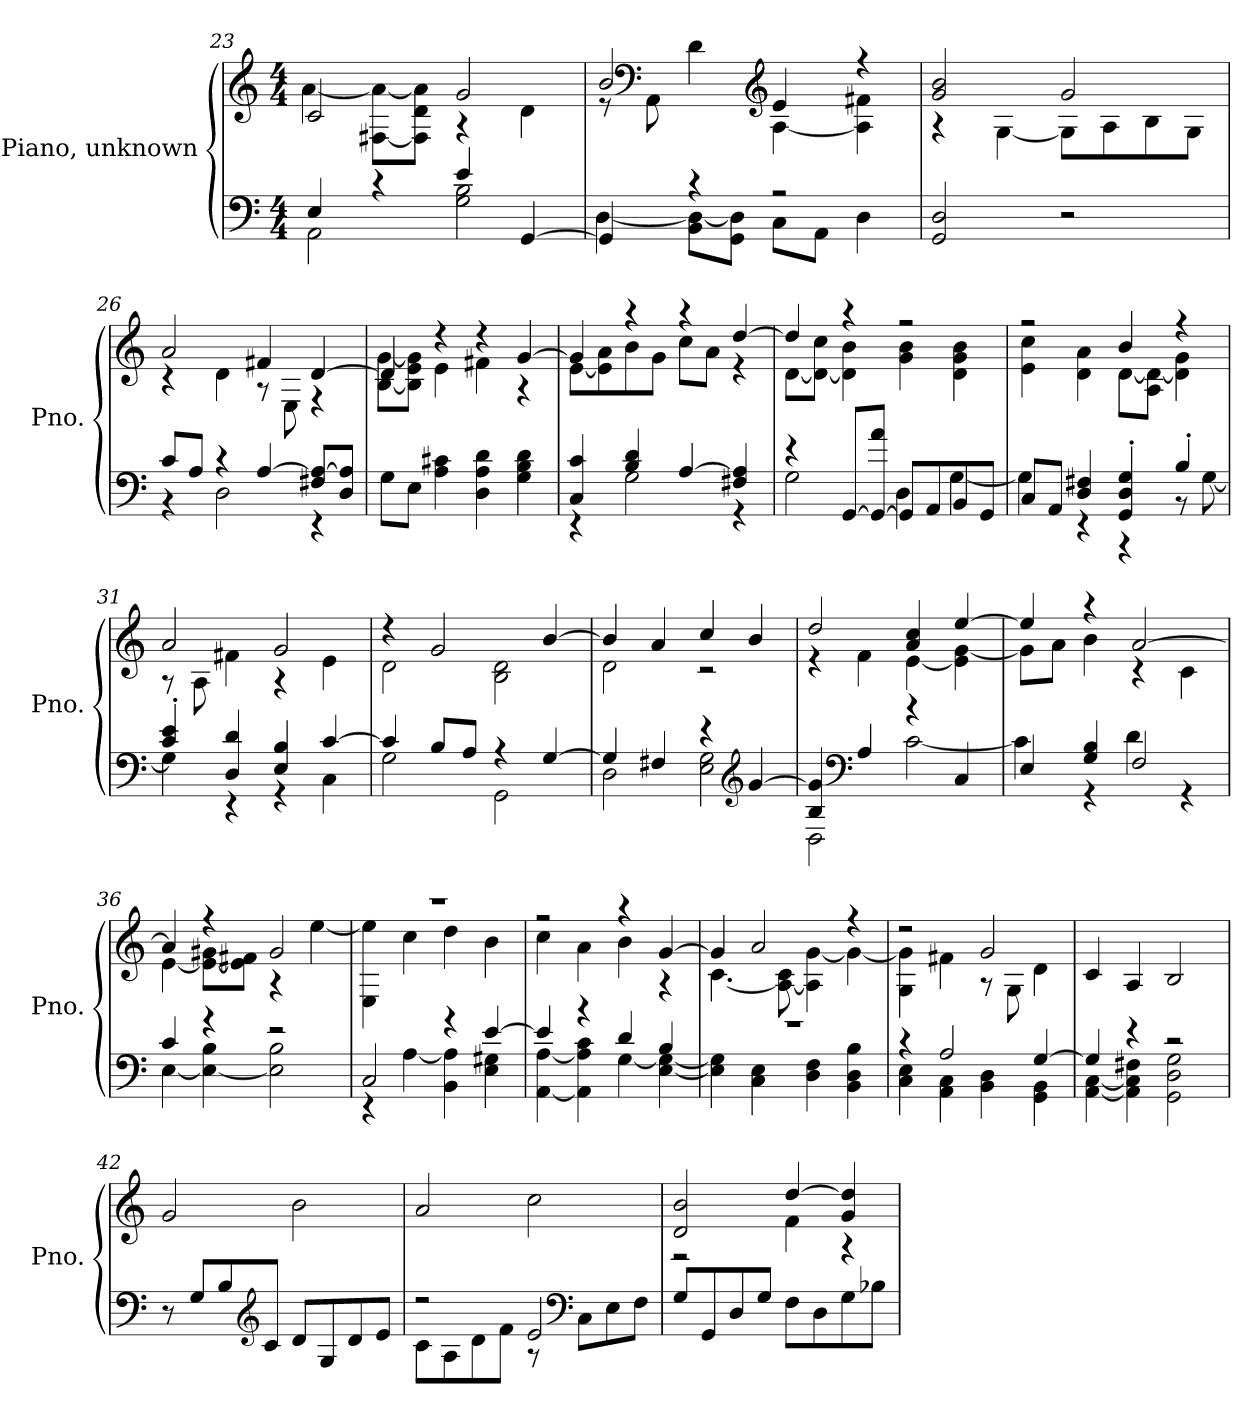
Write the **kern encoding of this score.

**kern	**kern
*part1	*part1
*staff2	*staff1
*I"Piano, unknown	*
*I'Pno.	*
*clefF4	*clefG2
*k[]	*k[]
*M4/4	*M4/4
=23	=23
*^	*^
4E/	2AA\	2c/	[4a\
4r	.	.	[8F#X\ 8a\_L
.	.	.	8F#\] 8d\ 8a\]J
4e/	2G\ 2B\	2g/	4r
[4GG/	.	.	4d\
!!LO:LB:g=z	!!
=24	=24	=24	=24
4GG/]	[4D\	2b/	8r
*	*	*clefF4	*
.	.	.	8AA\
4r	8BB\ 8D\_L	.	4d\
.	8GG\ 8D\]J	.	.
*	*	*clefG2	*
2r	8C\L	4e/	[4A\
.	8AA\J	.	.
.	4D\	4r	4A\] 4f#X\
*v	*v	*	*
=25	=25	=25
2GG/ 2D/	2g/ 2b/	4r
.	.	[4G\
2r	2g/	8G\L]
.	.	8A\
.	.	8B\
.	.	8G\J
=26	=26	=26
*^	*	*
8c/L	4r	2a/	4r
8A/J	.	.	.
4r	2D\	.	4d\
[4A/	.	4f#X/	8r
.	.	.	8E\
8F#X/ 8A/_L	4r	[4d/	4r
8D/ 8A/]J	.	.	.
*v	*v	*	*
=27	=27	=27
8G\L	4d/]	[8B\ [8g\L
8E\J	.	8B\] 8e\ 8g\]J
4A\ 4c#X\	4r	4e\
4D\ 4A\ 4d\	4r	4f#X\
4G\ 4B\ 4d\	[4g/	4r
!!LO:LB:g=z	!!
=28	=28	=28
*^	*	*
4C/ 4c/	4r	4g/]	[8e\L
.	.	.	8e\] 8a\
4B/ 4d/	2G\	4r	8b\
.	.	.	8g\J
[4A/	.	4r	8cc\L
.	.	.	8a\J
4F#X/ 4A/]	4r	[4dd/	4r
=29	=29	=29	=29
4r	2G\	4dd/]	[8d\L
.	.	.	8d\_ 8cc\J
[8GG/L	.	4r	4d\] 4b\
8GG/_ 8a/J	.	.	.
8GG/L]	4D\	2r	4g\ 4b\
8AA/	.	.	.
8BB/	[4G\	.	4d\ 4g\ 4b\
8GG/J	.	.	.
=30	=30	=30	=30
8C/L	4G\]	2r	4e\ 4cc\
8AA/J	.	.	.
4D/ 4F#X/	4r	.	4d\ 4a\
4GG/' 4D/' 4G/'	4r	4b/	[8d\L
.	.	.	8A\ 8d\_J
4B'/	8r	4r	4d\] 4g\
.	[8G\	.	.
=31	=31	=31	=31
4c/' 4e/'	4G\]	2a/	8r
.	.	.	8A\
4D/ 4d/	4r	.	4f#X\
4E/ 4B/	4r	2g/	4r
[4c/	4C\	.	4e\
=32	=32	=32	=32
4c/]	2G\	4r	2d\
8B/L	.	2g/	.
8A/J	.	.	.
4r	2GG\	.	2B\ 2d\
[4G/	.	[4b/	.
!!LO:PB:g=z	!!
=33	=33	=33	=33
4G/]	2D\	4b/]	2d\
4F#X/	.	4a/	.
4r	2E\ 2G\	4cc/	2r
*clefG2	*	*	*
[4g/	.	4b/	.
=34	=34	=34	=34
4B/ 4g/]	2D\	2dd/	4r
*clefF4	*	*	*
4A/	.	.	4f\
4r	[2c\	4a/ 4cc/	[4e\
4C/	.	[4ee/	4e\] [4g\
=35	=35	=35	=35
4E/	4c\]	4ee/]	8g\L]
.	.	.	8a\J
4G/ 4B/	4r	4r	4b\
2F/	4d\	[2a/	4r
.	4r	.	4c\
=36	=36	=36	=36
4c/	[4E\	4a/]	[4e\
4r	4E\_ 4B\	4r	8e\_ 8g#X\L
.	.	.	8e\] 8f#X\J
2r	2E\] 2B\	2g#/	4r
.	.	.	[4ee\
=37	=37	=37	=37
2C/	4r	1r	4E\ 4ee\]
.	[4A\	.	4cc\
4r	4BB\ 4A\]	.	4dd\
[4e/	4E\ 4G#X\	.	4b\
=38	=38	=38	=38
4e/]	[4AA\ [4A\	2r	4cc\
4r	4AA\] 4A\] 4c\	.	4a\
4d/	[4G\	4r	4b\
4B/	[4E\ 4G\_	[4g/	4r
!!LO:LB:g=z	!!
=39	=39	=39	=39
1r	4E\] 4G\]	4g/]	[4.c\
.	4C\ 4E\	2a/	.
.	.	.	[8A\ 8c\]
.	4D\ 4F\	.	4A\] [4g\
.	4BB\ 4D\ 4B\	4r	4g\_
=40	=40	=40	=40
4r	4C\ 4E\	2r	4G\ 4g\]
2A/	4AA\ 4C\	.	4f#X\
.	4BB\ 4D\	2g/	8r
.	.	.	8G\
[4G/	4GG\ 4BB\	.	4d\
*	*	*v	*v
=41	=41	=41
4G/]	[4AA\ [4C\	4c/
4r	4AA\] 4C\] 4F#X\	4A/
2r	2GG\ 2D\ 2G\	2B/
*v	*v	*
=42	=42
8r	2g/
8G/L	.
8B/	.
*clefG2	*
8c/J	.
8d/L	2b\
8G/	.
8d/	.
8e/J	.
=43	=43
*^	*
2r	8c\L	2a/
.	8A\	.
.	8d\	.
.	8f\J	.
2e/	8r	2cc\
*clefF4	*	*
.	8C\L	.
.	8E\	.
.	8F\J	.
*v	*v	*
!!LO:LB:g=z
=44	=44
*	*^
8G/L	2d/ 2b/	2r
8GG/	.	.
8D/	.	.
8G/J	.	.
8F\L	[4dd/	4f\
8D\	.	.
8G\	4g/ 4dd/]	4r
8B-X\J	.	.
*	*v	*v
=	=
*-	*-
